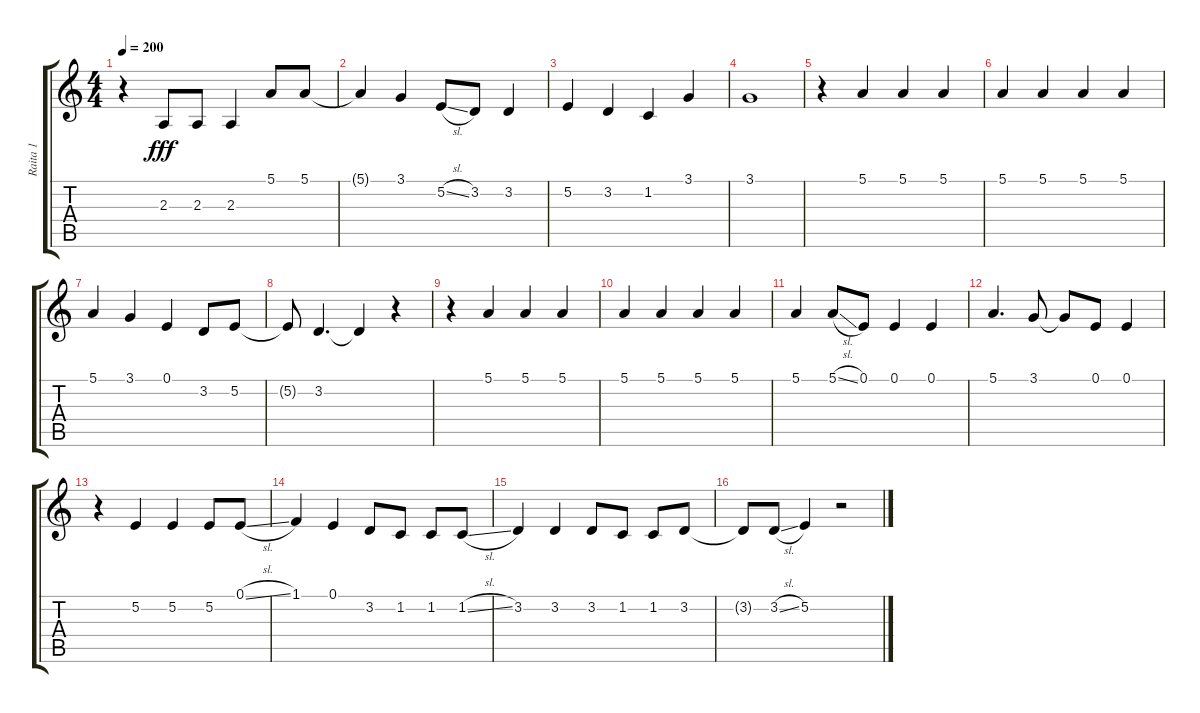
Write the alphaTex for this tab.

\track ("Raita 1" "Raita 1") {instrument oboe}
\staff {score tabs}
\tuning (E4 B3 G3 D3 A2 E2) {hide}
\ts (4 4)
\tempo 200
\clef g2
\ks c
r.4{dy fff} 2.3.8 2.3.8 2.3.4 5.1.8 5.1.8 |
5.1{t}.4 3.1.4 5.2{sl}.8 3.2.8 3.2.4 |
5.2.4 3.2.4 1.2.4 3.1.4 |
3.1.1 |
r.4 5.1.4 5.1.4 5.1.4 |
5.1.4 5.1.4 5.1.4 5.1.4 |
5.1.4 3.1.4 0.1.4 3.2.8 5.2.8 |
5.2{t}.8 3.2.4{d} 3.2{t}.4 r.4 |
r.4 5.1.4 5.1.4 5.1.4 |
5.1.4 5.1.4 5.1.4 5.1.4 |
5.1.4 5.1{sl}.8 0.1.8 0.1.4 0.1.4 |
5.1.4{d} 3.1.8 3.1{t}.8 0.1.8 0.1.4 |
r.4 5.2.4 5.2.4 5.2.8 0.1{sl}.8 |
1.1.4 0.1.4 3.2.8 1.2.8 1.2.8 1.2{sl}.8 |
3.2.4 3.2.4 3.2.8 1.2.8 1.2.8 3.2.8 |
3.2{t}.8 3.2{sl}.8 5.2.4 r.2
